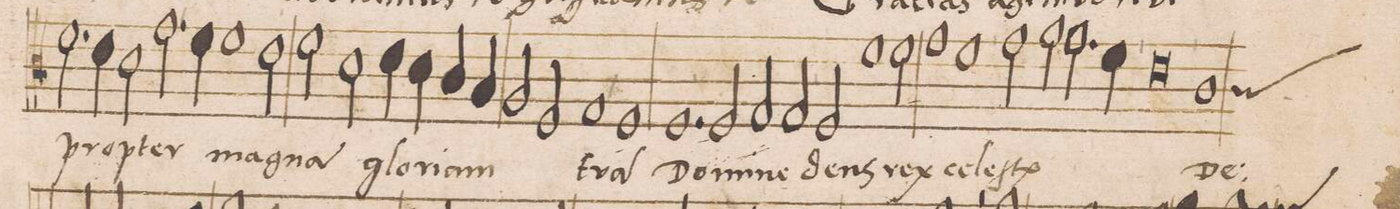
**kern	**text
*I"ALTVS	*
*clefC3	*
*k[b-]	*
*met(c|)	*
*M2/1	*
2.f\	prop-
4e\	.
2d\	-ter
2.g\,<	mag-
=21-	=21-
4f\	.
1f	-na(m)
2e\	.
=22-	=22-
2f\	.
2d\	.
4e\	glo-
4d\	.
4c/	-ri-
4B-/	-am
=23-	=23-
2A/	.
2F/	.
1G,<	tu-
=24-	=24-
1F	-a(m)
1.F,<	Do-
=25-	=25-
2F/	-mi-
2G/	-ne
2G/,<	de-
=26-	=26-
2F/	-us
1f	.
2f\	rex
=27-	=27-
1g	ce-
1f,<	-leſ-
=28-	=28-
2g\	.
2a\	.
2.g\	-t(i)ſ
4f\,<	.
=29-	=29-
0e,<	.
=30-	=30-
*custos:c	*
1c	De-
*-	*-
